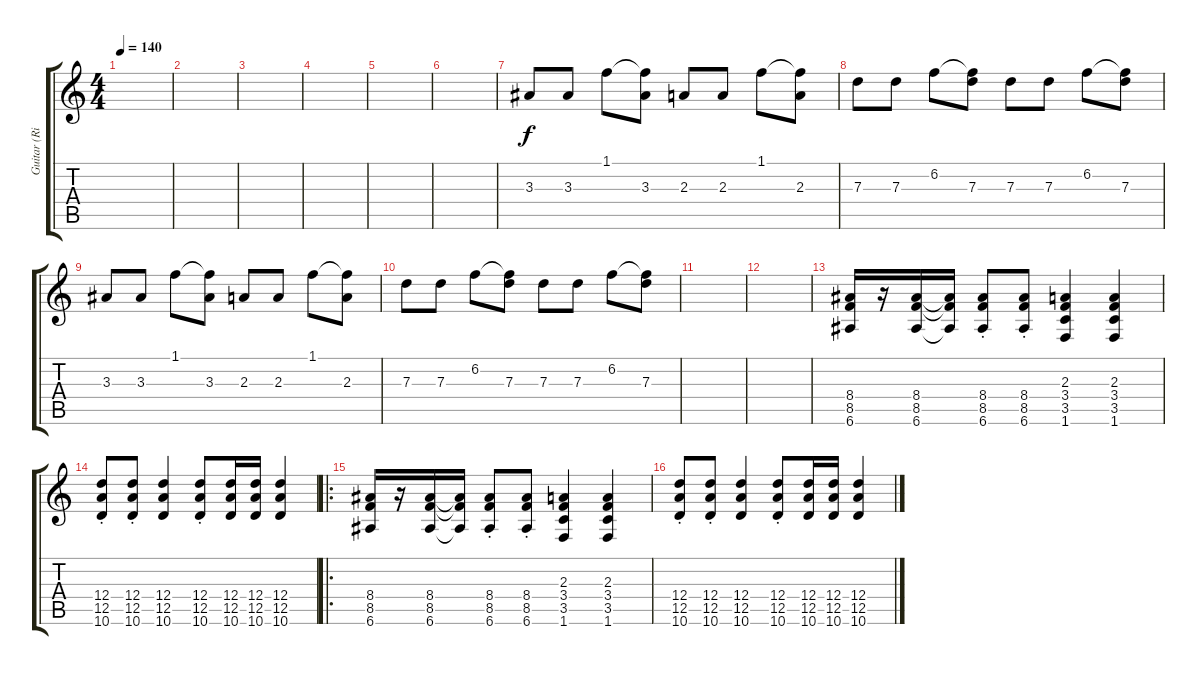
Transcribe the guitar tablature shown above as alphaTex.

\track ("Guitar (Right)" "Guitar (Ri") {instrument distortionguitar}
\staff {score tabs}
\tuning (E4 B3 G3 D3 A2 E2) {hide}
\ts (4 4)
\tempo 140
\clef g2
\ks c
|
|
|
|
|
|
3.3.8{volume 10} 3.3.8 1.1.8 (1.1{t} 3.3).8 2.3.8 2.3.8 1.1.8 (1.1{t} 2.3).8 |
7.3.8 7.3.8 6.2.8 (6.2{t} 7.3).8 7.3.8 7.3.8 6.2.8 (6.2{t} 7.3).8 |
3.3.8 3.3.8 1.1.8 (1.1{t} 3.3).8 2.3.8 2.3.8 1.1.8 (1.1{t} 2.3).8 |
7.3.8 7.3.8 6.2.8 (6.2{t} 7.3).8 7.3.8 7.3.8 6.2.8 (6.2{t} 7.3).8 |
|
|
(8.4 8.5 6.6).16 r.16 (8.4 8.5 6.6).16 (8.4{t} 8.5{t} 6.6{t}).16 (8.4{st} 8.5{st} 6.6{st}).8 (8.4{st} 8.5{st} 6.6{st}).8 (2.3 3.4 3.5 1.6).4 (2.3 3.4 3.5 1.6).4 |
(12.4{st} 12.5{st} 10.6{st}).8 (12.4{st} 12.5{st} 10.6{st}).8 (12.4 12.5 10.6).4 (12.4{st} 12.5{st} 10.6{st}).8 (12.4 12.5 10.6).16 (12.4 12.5 10.6).16 (12.4 12.5 10.6).4 |
\ro
(8.4 8.5 6.6).16 r.16 (8.4 8.5 6.6).16 (8.4{t} 8.5{t} 6.6{t}).16 (8.4{st} 8.5{st} 6.6{st}).8 (8.4{st} 8.5{st} 6.6{st}).8 (2.3 3.4 3.5 1.6).4 (2.3 3.4 3.5 1.6).4 |
(12.4{st} 12.5{st} 10.6{st}).8 (12.4{st} 12.5{st} 10.6{st}).8 (12.4 12.5 10.6).4 (12.4{st} 12.5{st} 10.6{st}).8 (12.4 12.5 10.6).16 (12.4 12.5 10.6).16 (12.4 12.5 10.6).4
